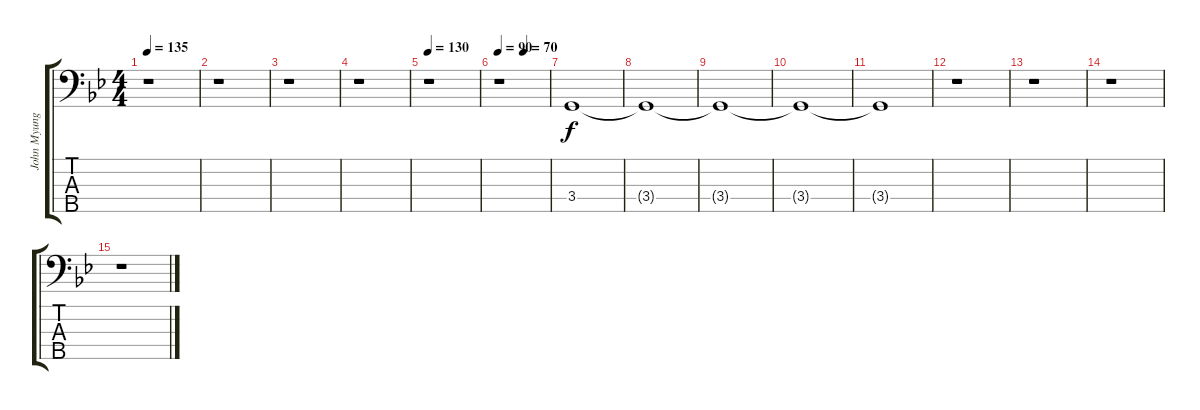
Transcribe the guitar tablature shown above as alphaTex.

\track ("John Myung" "John Myung") {instrument electricbassfinger}
\staff {score tabs}
\tuning (G2 D2 A1 E1 B0) {hide}
\ts (4 4)
\tempo 135
\clef f4
\ks bb
r.1{dy f} |
r.1 |
r.1 |
r.1 |
\tempo 130
r.1 |
\tempo 90
\tempo (70 0.5)
r.1 |
3.4.1{instrument acousticgrandpiano} |
3.4{t}.1 |
3.4{t}.1 |
3.4{t}.1 |
3.4{t}.1 |
r.1 |
r.1 |
r.1 |
r.1
